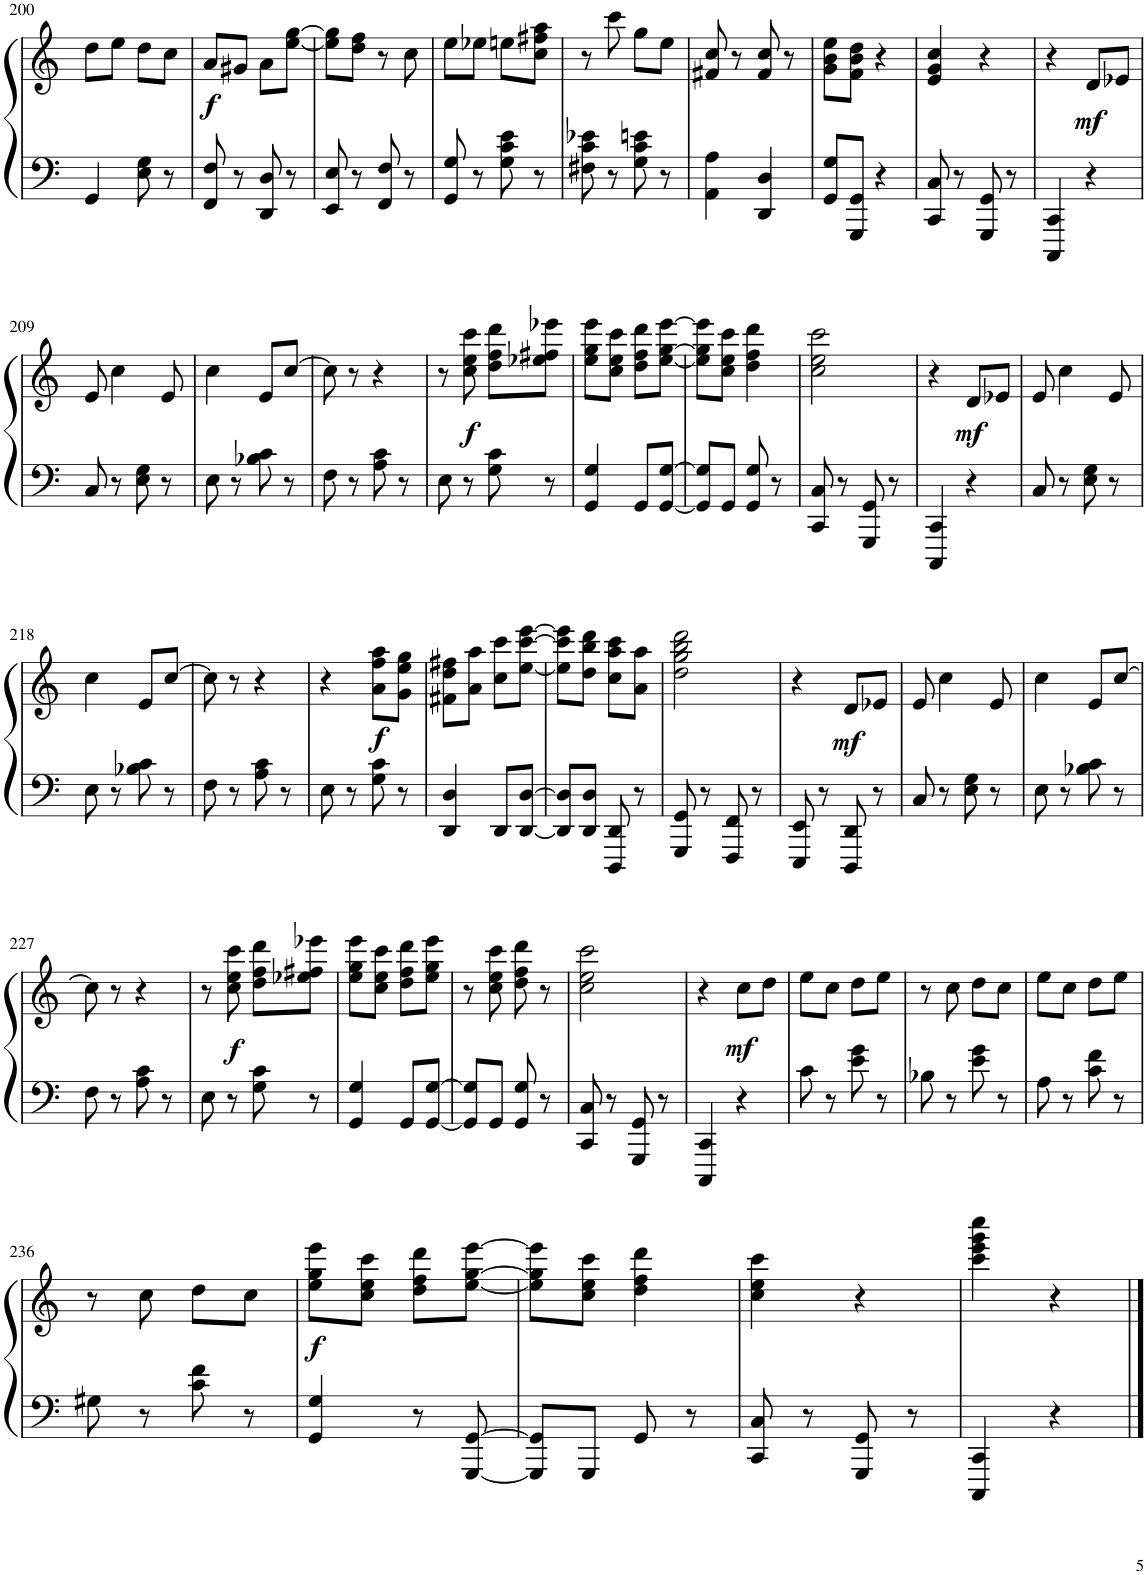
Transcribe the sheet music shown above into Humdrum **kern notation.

**kern	**kern	**dynam
*part1	*part1	*part1
*staff2	*staff1	*staff1/2
*I"Upright Piano	*	*
*I'Pno.	*	*
!!LO:PB:g=z
*clefF4	*clefG2	*
*k[]	*k[]	*
*M2/4	*M2/4	*
=200	=200	=200
4GG/	8dd\L	.
.	8ee\J	.
8E\ 8G\	8dd\L	.
8r	8cc\J	.
=201	=201	=201
!	!	!LO:DY:b
8FF/ 8F/	8a/L	f
8r	8g#X/J	.
8DD/ 8D/	8a\L	.
8r	[8ee\ [8gg\J	.
=202	=202	=202
8EE/ 8E/	8ee\] 8gg\]L	.
8r	8dd\ 8ff\J	.
8FF/ 8F/	8r	.
8r	8cc\	.
=203	=203	=203
8GG/ 8G/	8ee\L	.
8r	8ee-X\J	.
8G\ 8c\ 8e\	8een\L	.
8r	8cc\ 8ff#X\ 8aa\J	.
=204	=204	=204
8F#X\ 8c\ 8e-X\	8r	.
8r	8ccc\	.
8G\ 8c\ 8en\	8gg\L	.
8r	8ee\J	.
=205	=205	=205
4AA\ 4A\	8f#X/ 8cc/	.
.	8r	.
4DD/ 4D/	8f#/ 8cc/	.
.	8r	.
=206	=206	=206
8GG/ 8G/L	8g\ 8b\ 8ee\L	.
8GGG/ 8GG/J	8f\ 8b\ 8dd\J	.
4r	4r	.
=207	=207	=207
8CC/ 8C/	4e/ 4g/ 4cc/	.
8r	.	.
8GGG/ 8GG/	4r	.
8r	.	.
=208	=208	=208
4CCC/ 4CC/	4r	.
!	!	!LO:DY:b
4r	8d/L	mf
.	8e-X/J	.
!!LO:LB:g=z
=209	=209	=209
8C/	8e/	.
8r	4cc\	.
8E\ 8G\	.	.
8r	8e/	.
=210	=210	=210
8E\	4cc\	.
8r	.	.
8B-X\ 8c\	8e/L	.
8r	[8cc/J	.
=211	=211	=211
8F\	8cc\]	.
8r	8r	.
8A\ 8c\	4r	.
8r	.	.
=212	=212	=212
8E\	8r	.
!	!	!LO:DY:b
8r	8cc\ 8ee\ 8ccc\	f
8G\ 8c\	8dd\ 8ff\ 8ddd\L	.
8r	8ee-X\ 8ff#X\ 8eee-X\J	.
=213	=213	=213
4GG/ 4G/	8ee\ 8gg\ 8eee\L	.
.	8cc\ 8ee\ 8ccc\J	.
8GG/L	8dd\ 8ff\ 8ddd\L	.
[8GG/ [8G/J	[8ee\ [8gg\ [8eee\J	.
=214	=214	=214
8GG/] 8G/]L	8ee\] 8gg\] 8eee\]L	.
8GG/J	8cc\ 8ee\ 8ccc\J	.
8GG/ 8G/	4dd\ 4ff\ 4ddd\	.
8r	.	.
=215	=215	=215
8CC/ 8C/	2cc\ 2ee\ 2ccc\	.
8r	.	.
8GGG/ 8GG/	.	.
8r	.	.
=216	=216	=216
4CCC/ 4CC/	4r	.
!	!	!LO:DY:b
4r	8d/L	mf
.	8e-X/J	.
=217	=217	=217
8C/	8e/	.
8r	4cc\	.
8E\ 8G\	.	.
8r	8e/	.
!!LO:LB:g=z
=218	=218	=218
8E\	4cc\	.
8r	.	.
8B-X\ 8c\	8e/L	.
8r	[8cc/J	.
=219	=219	=219
8F\	8cc\]	.
8r	8r	.
8A\ 8c\	4r	.
8r	.	.
=220	=220	=220
8E\	4r	.
8r	.	.
!	!	!LO:DY:b
8G\ 8c\	8a\ 8ff\ 8aa\L	f
8r	8g\ 8ee\ 8gg\J	.
=221	=221	=221
4DD/ 4D/	8f#X\ 8dd\ 8ff#X\L	.
.	8a\ 8aa\J	.
8DD/L	8cc\ 8ccc\L	.
[8DD/ [8D/J	[8ee\ [8ccc\ [8eee\J	.
=222	=222	=222
8DD/] 8D/]L	8ee\] 8ccc\] 8eee\]L	.
8DD/ 8D/J	8dd\ 8bb\ 8ddd\J	.
8DDD/ 8DD/	8cc\ 8aa\ 8ccc\L	.
8r	8a\ 8aa\J	.
=223	=223	=223
8GGG/ 8GG/	2dd\ 2gg\ 2bb\ 2ddd\	.
8r	.	.
8FFF/ 8FF/	.	.
8r	.	.
=224	=224	=224
8EEE/ 8EE/	4r	.
8r	.	.
!	!	!LO:DY:b
8DDD/ 8DD/	8d/L	mf
8r	8e-X/J	.
=225	=225	=225
8C/	8e/	.
8r	4cc\	.
8E\ 8G\	.	.
8r	8e/	.
=226	=226	=226
8E\	4cc\	.
8r	.	.
8B-X\ 8c\	8e/L	.
8r	[8cc/J	.
!!LO:LB:g=z
=227	=227	=227
8F\	8cc\]	.
8r	8r	.
8A\ 8c\	4r	.
8r	.	.
=228	=228	=228
8E\	8r	.
!	!	!LO:DY:b
8r	8cc\ 8ee\ 8ccc\	f
8G\ 8c\	8dd\ 8ff\ 8ddd\L	.
8r	8ee-X\ 8ff#X\ 8eee-X\J	.
=229	=229	=229
4GG/ 4G/	8ee\ 8gg\ 8eee\L	.
.	8cc\ 8ee\ 8ccc\J	.
8GG/L	8dd\ 8ff\ 8ddd\L	.
[8GG/ [8G/J	8ee\ 8gg\ 8eee\J	.
=230	=230	=230
8GG/] 8G/]L	8r	.
8GG/J	8cc\ 8ee\ 8ccc\	.
8GG/ 8G/	8dd\ 8ff\ 8ddd\	.
8r	8r	.
=231	=231	=231
8CC/ 8C/	2cc\ 2ee\ 2ccc\	.
8r	.	.
8GGG/ 8GG/	.	.
8r	.	.
=232	=232	=232
4CCC/ 4CC/	4r	.
!	!	!LO:DY:b
4r	8cc\L	mf
.	8dd\J	.
=233	=233	=233
8c\	8ee\L	.
8r	8cc\J	.
8e\ 8g\	8dd\L	.
8r	8ee\J	.
=234	=234	=234
8B-X\	8r	.
8r	8cc\	.
8e\ 8g\	8dd\L	.
8r	8cc\J	.
=235	=235	=235
8A\	8ee\L	.
8r	8cc\J	.
8c\ 8f\	8dd\L	.
8r	8ee\J	.
!!LO:LB:g=z
=236	=236	=236
8G#X\	8r	.
8r	8cc\	.
8c\ 8f\	8dd\L	.
8r	8cc\J	.
=237	=237	=237
!	!	!LO:DY:b
4GG/ 4G/	8ee\ 8gg\ 8eee\L	f
.	8cc\ 8ee\ 8ccc\J	.
8r	8dd\ 8ff\ 8ddd\L	.
[8GGG/ [8GG/	[8ee\ [8gg\ [8eee\J	.
=238	=238	=238
8GGG/] 8GG/]L	8ee\] 8gg\] 8eee\]L	.
8GGG/J	8cc\ 8ee\ 8ccc\J	.
8GG/	4dd\ 4ff\ 4ddd\	.
8r	.	.
=239	=239	=239
8CC/ 8C/	4cc\ 4ee\ 4ccc\	.
8r	.	.
8GGG/ 8GG/	4r	.
8r	.	.
=240	=240	=240
4CCC/ 4CC/	4ccc\ 4eee\ 4ggg\ 4cccc\	.
4r	4r	.
==	==	==
*-	*-	*-
